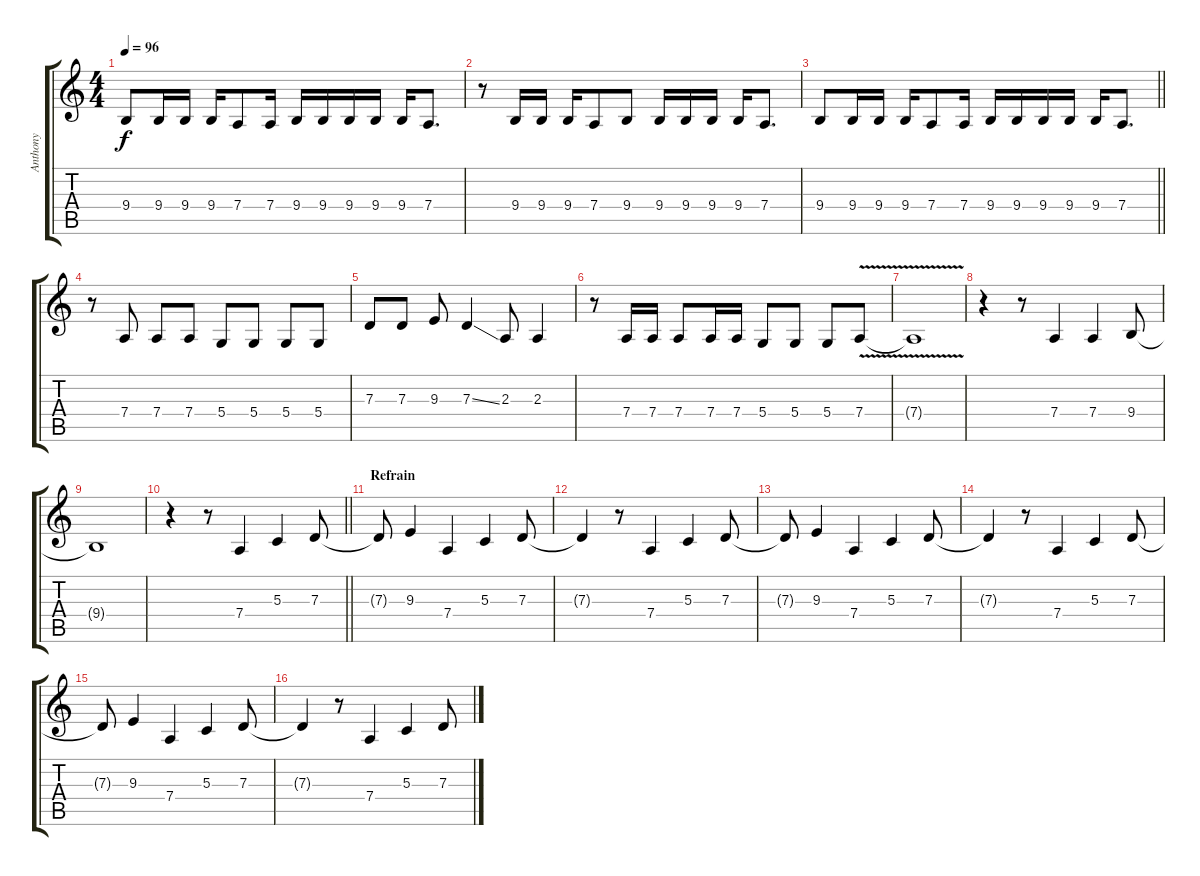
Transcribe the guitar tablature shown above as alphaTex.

\track ("Anthony" "Anthony") {instrument violin}
\staff {score tabs}
\tuning (E4 B3 G3 D3 A2 E2) {hide}
\ts (4 4)
\tempo 96
\clef g2
\ks c
9.4.8{dy f} 9.4.16 9.4.16 9.4.16 7.4.8 7.4.16 9.4.16 9.4.16 9.4.16 9.4.16 9.4.16 7.4.8{d} |
r.8 9.4.16 9.4.16 9.4.16 7.4.8 9.4.8 9.4.16 9.4.16 9.4.16 9.4.16 7.4.8{d} |
\barLineRight lightlight
9.4.8 9.4.16 9.4.16 9.4.16 7.4.8 7.4.16 9.4.16 9.4.16 9.4.16 9.4.16 9.4.16 7.4.8{d} |
r.8 7.4.8 7.4.8 7.4.8 5.4.8 5.4.8 5.4.8 5.4.8 |
7.3.8 7.3.8 9.3.8 7.3{ss}.4 2.3.8 2.3.4 |
r.8 7.4.16 7.4.16 7.4.8 7.4.16 7.4.16 5.4.8 5.4.8 5.4.8 7.4{v}.8 |
7.4{t}.1 |
r.4 r.8 7.4.4 7.4.4 9.4.8 |
9.4{t}.1 |
\barLineRight lightlight
r.4 r.8 7.4.4 5.3.4 7.3.8 |
\section ("" "Refrain")
7.3{t}.8 9.3.4 7.4.4 5.3.4 7.3.8 |
7.3{t}.4 r.8 7.4.4 5.3.4 7.3.8 |
7.3{t}.8 9.3.4 7.4.4 5.3.4 7.3.8 |
7.3{t}.4 r.8 7.4.4 5.3.4 7.3.8 |
7.3{t}.8 9.3.4 7.4.4 5.3.4 7.3.8 |
7.3{t}.4 r.8 7.4.4 5.3.4 7.3.8
